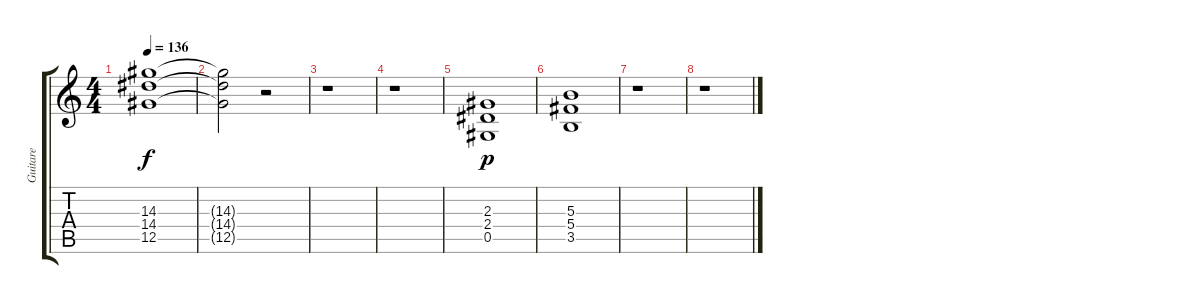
\track ("Guitare" "Guitare") {instrument overdrivenguitar}
\staff {score tabs}
\tuning (Eb4 Bb3 Gb3 Db3 Ab2 Eb2) {hide}
\ts (4 4)
\tempo 136
\clef g2
\ks c
(14.3 14.4 12.5).1{dy f} |
(14.3{t} 14.4{t} 12.5{t}).2 r.2 |
r.1 |
r.1 |
(2.3 2.4 0.5).1{dy p} |
(5.3 5.4 3.5).1 |
r.1 |
r.1
